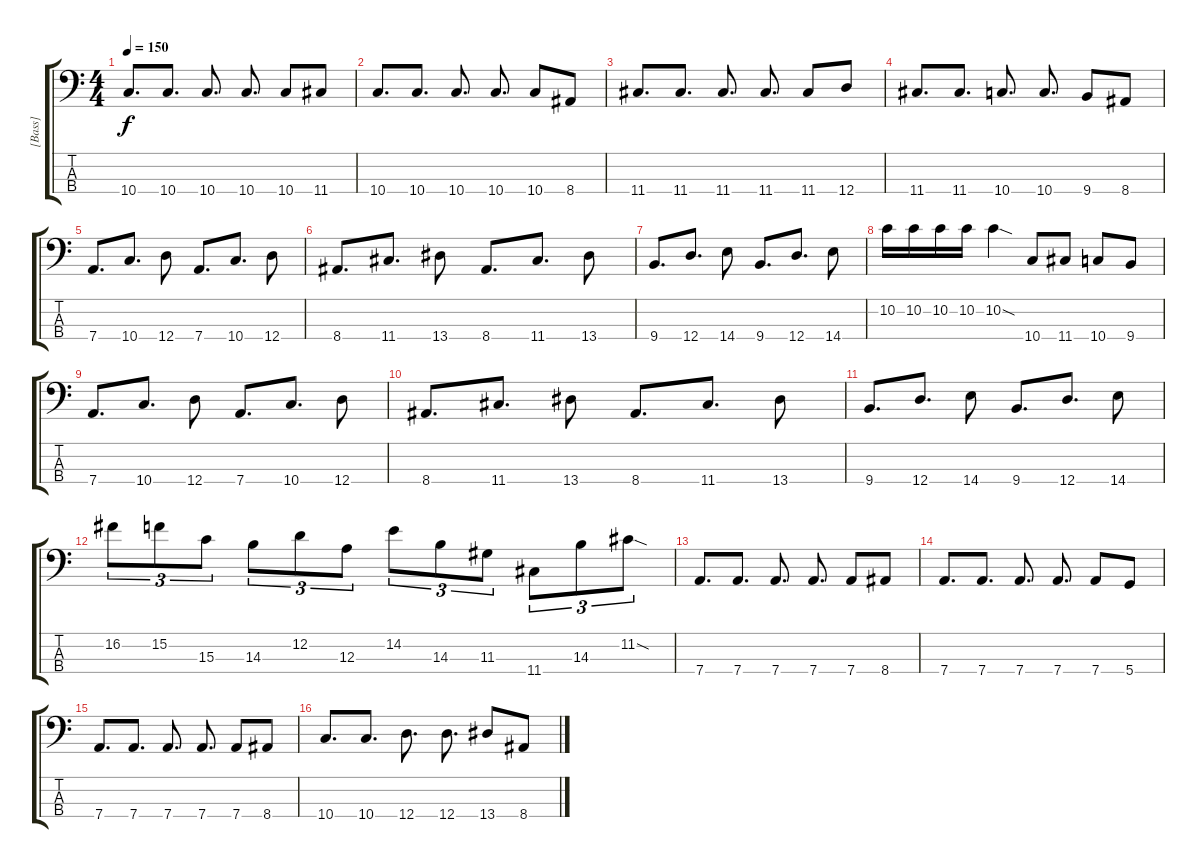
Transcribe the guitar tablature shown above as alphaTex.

\track ("[Bass]" "[Bass]") {instrument electricbassfinger}
\staff {score tabs}
\tuning (G2 D2 A1 D1) {hide}
\ts (4 4)
\tempo 150
\clef f4
\ks c
10.4.8{d dy f} 10.4.8{d} 10.4.8{d} 10.4.8{d} 10.4.8 11.4.8 |
10.4.8{d} 10.4.8{d} 10.4.8{d} 10.4.8{d} 10.4.8 8.4.8 |
11.4.8{d} 11.4.8{d} 11.4.8{d} 11.4.8{d} 11.4.8 12.4.8 |
11.4.8{d} 11.4.8{d} 10.4.8{d} 10.4.8{d} 9.4.8 8.4.8 |
7.4.8{d} 10.4.8{d} 12.4.8 7.4.8{d} 10.4.8{d} 12.4.8 |
8.4.8{d} 11.4.8{d} 13.4.8 8.4.8{d} 11.4.8{d} 13.4.8 |
9.4.8{d} 12.4.8{d} 14.4.8 9.4.8{d} 12.4.8{d} 14.4.8 |
10.2.16 10.2.16 10.2.16 10.2.16 10.2{sod}.4 10.4.8 11.4.8 10.4.8 9.4.8 |
7.4.8{d} 10.4.8{d} 12.4.8 7.4.8{d} 10.4.8{d} 12.4.8 |
8.4.8{d} 11.4.8{d} 13.4.8 8.4.8{d} 11.4.8{d} 13.4.8 |
9.4.8{d} 12.4.8{d} 14.4.8 9.4.8{d} 12.4.8{d} 14.4.8 |
16.2.8{tu (3 2)} 15.2.8{tu (3 2)} 15.3.8{tu (3 2)} 14.3.8{tu (3 2)} 12.2.8{tu (3 2)} 12.3.8{tu (3 2)} 14.2.8{tu (3 2)} 14.3.8{tu (3 2)} 11.3.8{tu (3 2)} 11.4.8{tu (3 2)} 14.3.8{tu (3 2)} 11.2{sod}.8{tu (3 2)} |
7.4.8{d} 7.4.8{d} 7.4.8{d} 7.4.8{d} 7.4.8 8.4.8 |
7.4.8{d} 7.4.8{d} 7.4.8{d} 7.4.8{d} 7.4.8 5.4.8 |
7.4.8{d} 7.4.8{d} 7.4.8{d} 7.4.8{d} 7.4.8 8.4.8 |
10.4.8{d} 10.4.8{d} 12.4.8{d} 12.4.8{d} 13.4.8 8.4.8
